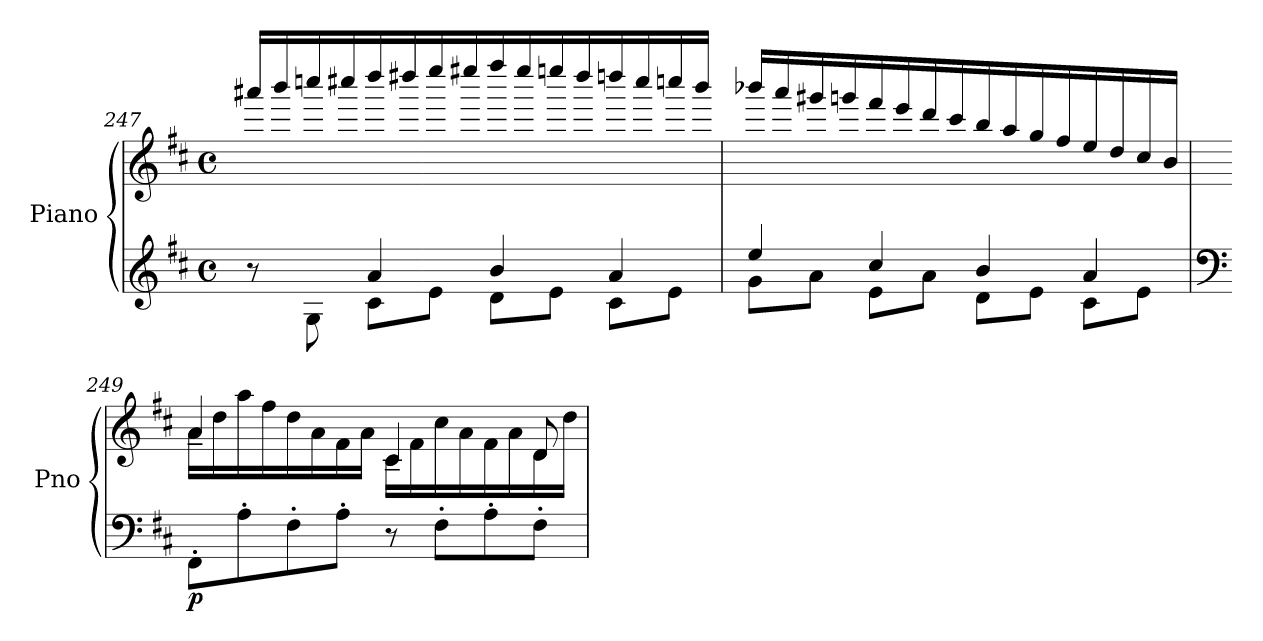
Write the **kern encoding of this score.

**kern	**kern	**dynam
*part1	*part1	*part1
*staff2	*staff1	*staff1/2
*I"Piano	*	*
*I'Pno	*	*
*clefG2	*clefG2	*
*k[f#c#]	*k[f#c#]	*
*M4/4	*M4/4	*
*met(c)	*met(c)	*
=247	=247	=247
*^	*	*
8r	4ryy	16aaa#X/LL	.
.	.	16bbb/	.
8G\	.	16ccccn/	.
.	.	16cccc#X/	.
4a/	8c#\L	16dddd/	.
.	.	16dddd#X/	.
.	8e\J	16eeee/	.
.	.	16eeee#X/	.
4b/	8d\L	16ffff#/	.
.	.	16eeee#/	.
.	8e\J	16eeeen/	.
.	.	16dddd#/	.
4a/	8c#\L	16ddddn/	.
.	.	16cccc#/	.
.	8e\J	16ccccn/	.
.	.	16bbb/JJ	.
!!LO:LB:g=z
=248	=248	=248	=248
4ee/	8g\L	16bbb-X/LL	.
.	.	16aaa/	.
.	8a\J	16ggg#X/	.
.	.	16gggn/	.
4cc#/	8e\L	16fff#/	.
.	.	16eee/	.
.	8a\J	16ddd/	.
.	.	16ccc#/	.
4b/	8d\L	16bb/	.
.	.	16aa/	.
.	8e\J	16gg/	.
.	.	16ff#/	.
4a/	8c#\L	16ee/	.
.	.	16dd/	.
.	8e\J	16cc#/	.
.	.	16b/JJ	.
*v	*v	*	*
=249	=249	=249
*clefF4	*	*
*	*^	*
!	!	!	!LO:DY:b=2
8FF#'\L	16a\LL	4a~/	p
.	16dd\	.	.
8A'\	16aa\	.	.
.	16ff#\	.	.
8F#'\	16dd\	4ryy	.
.	16a\	.	.
8A'\J	16f#\	.	.
.	16a\JJ	.	.
8r	16c#\LL	4c#~/	.
.	16f#\	.	.
8F#'\L	16cc#\	.	.
.	16a\	.	.
8A'\	16f#\	8ryy	.
.	16a\	.	.
8F#'\J	16d\	8d/	.
.	16dd\JJ	.	.
*	*v	*v	*
=	=	=
*-	*-	*-
